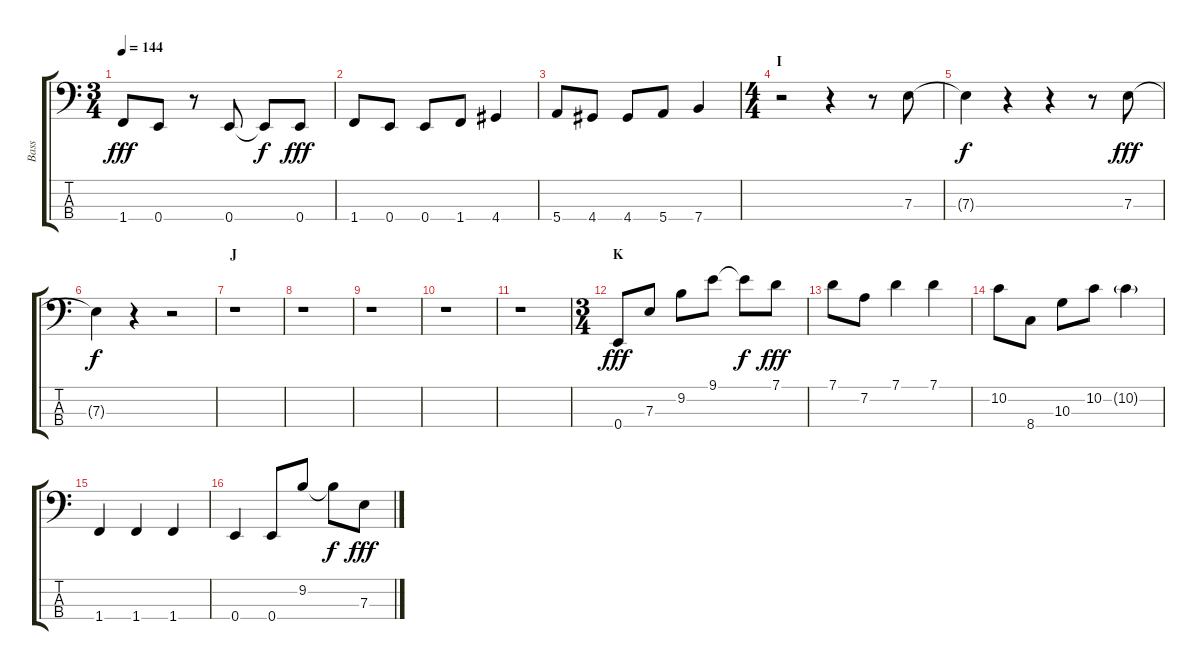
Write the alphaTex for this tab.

\track ("Bass" "Bass") {instrument electricbassfinger}
\staff {score tabs}
\tuning (G2 D2 A1 E1) {hide}
\ts (3 4)
\tempo 144
\clef f4
\ks c
1.4.8{dy fff} 0.4.8 r.8 0.4.8 0.4{t}.8{dy f} 0.4.8{dy fff} |
1.4.8 0.4.8 0.4.8 1.4.8 4.4.4 |
5.4.8 4.4.8 4.4.8 5.4.8 7.4.4 |
\ts (4 4)
\section ("" "I")
r.2 r.4 r.8 7.3.8 |
7.3{t}.4{dy f} r.4 r.4 r.8 7.3.8{dy fff} |
7.3{t}.4{dy f} r.4 r.2 |
\section ("" "J")
r.1 |
r.1 |
r.1 |
r.1 |
r.1 |
\ts (3 4)
\section ("" "K")
0.4.8{dy fff} 7.3.8 9.2.8 9.1.8 9.1{t}.8{dy f} 7.1.8{dy fff} |
7.1.8 7.2.8 7.1.4 7.1.4 |
10.2.8 8.4.8 10.3.8 10.2.8 10.2{g}.4 |
1.4.4 1.4.4 1.4.4 |
0.4.4 0.4.8 9.2.8 9.2{t}.8{dy f} 7.3.8{dy fff}
